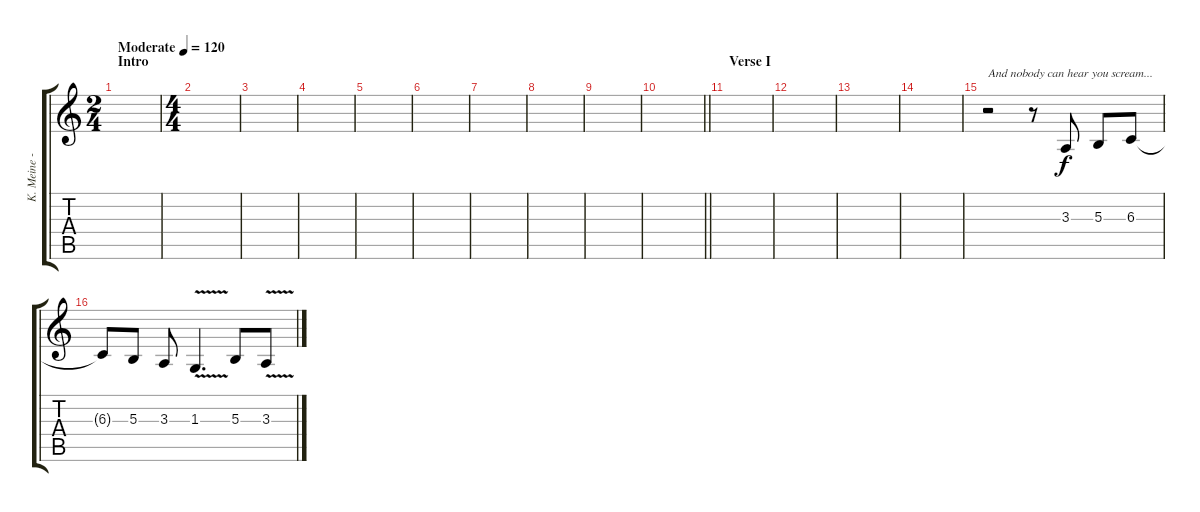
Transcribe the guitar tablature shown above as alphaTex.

\track ("K. Meine - Vocals" "K. Meine -") {instrument lead6voice}
\staff {score tabs}
\tuning (Eb4 Bb3 Gb3 Db3 Ab2 Eb2) {hide}
\ts (2 4)
\section ("" "Intro")
\tempo (120 "Moderate")
\clef g2
\ks c
|
\ts (4 4)
|
|
|
|
|
|
|
|
\barLineRight lightlight
|
\section ("" "Verse I")
|
|
|
|
r.2{txt "And nobody can hear you scream..."} r.8 3.3.8 5.3.8 6.3.8 |
6.3{t}.8 5.3.8 3.3.8 1.3{v}.4{d} 5.3.8 3.3{v}.8
